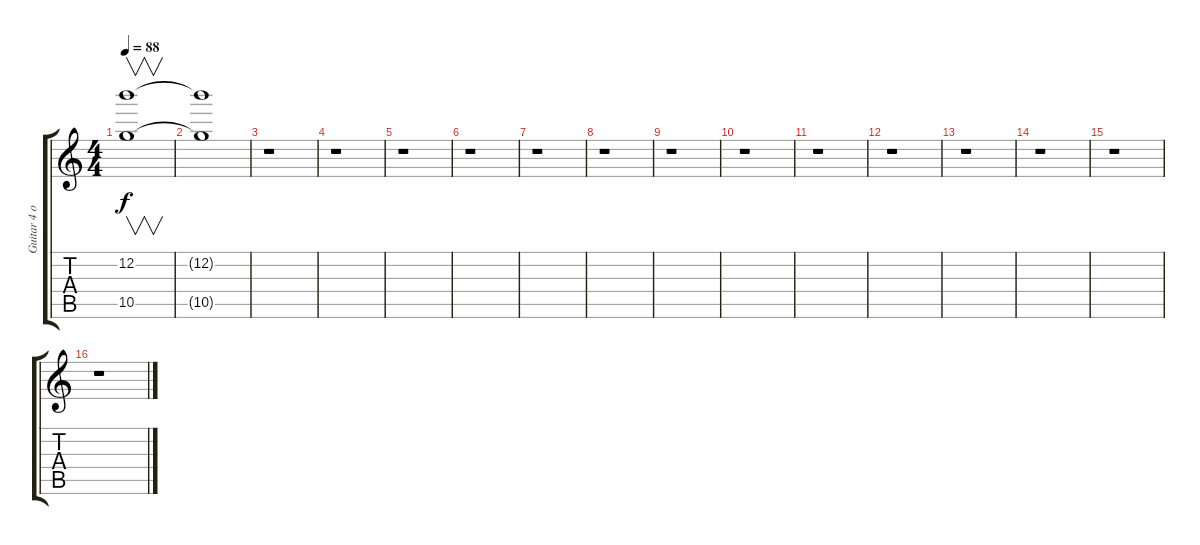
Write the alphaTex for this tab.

\track ("Guitar 4 octaver" "Guitar 4 o") {instrument overdrivenguitar}
\staff {score tabs}
\tuning (E5 B4 G4 D4 A3 E3) {hide}
\ts (4 4)
\tempo 88
\clef g2
\ks c
(12.2 10.5).1{v dy f} |
(12.2{t} 10.5{t}).1 |
r.1 |
r.1 |
r.1 |
r.1 |
r.1 |
r.1 |
r.1 |
r.1 |
r.1 |
r.1 |
r.1 |
r.1 |
r.1 |
r.1
